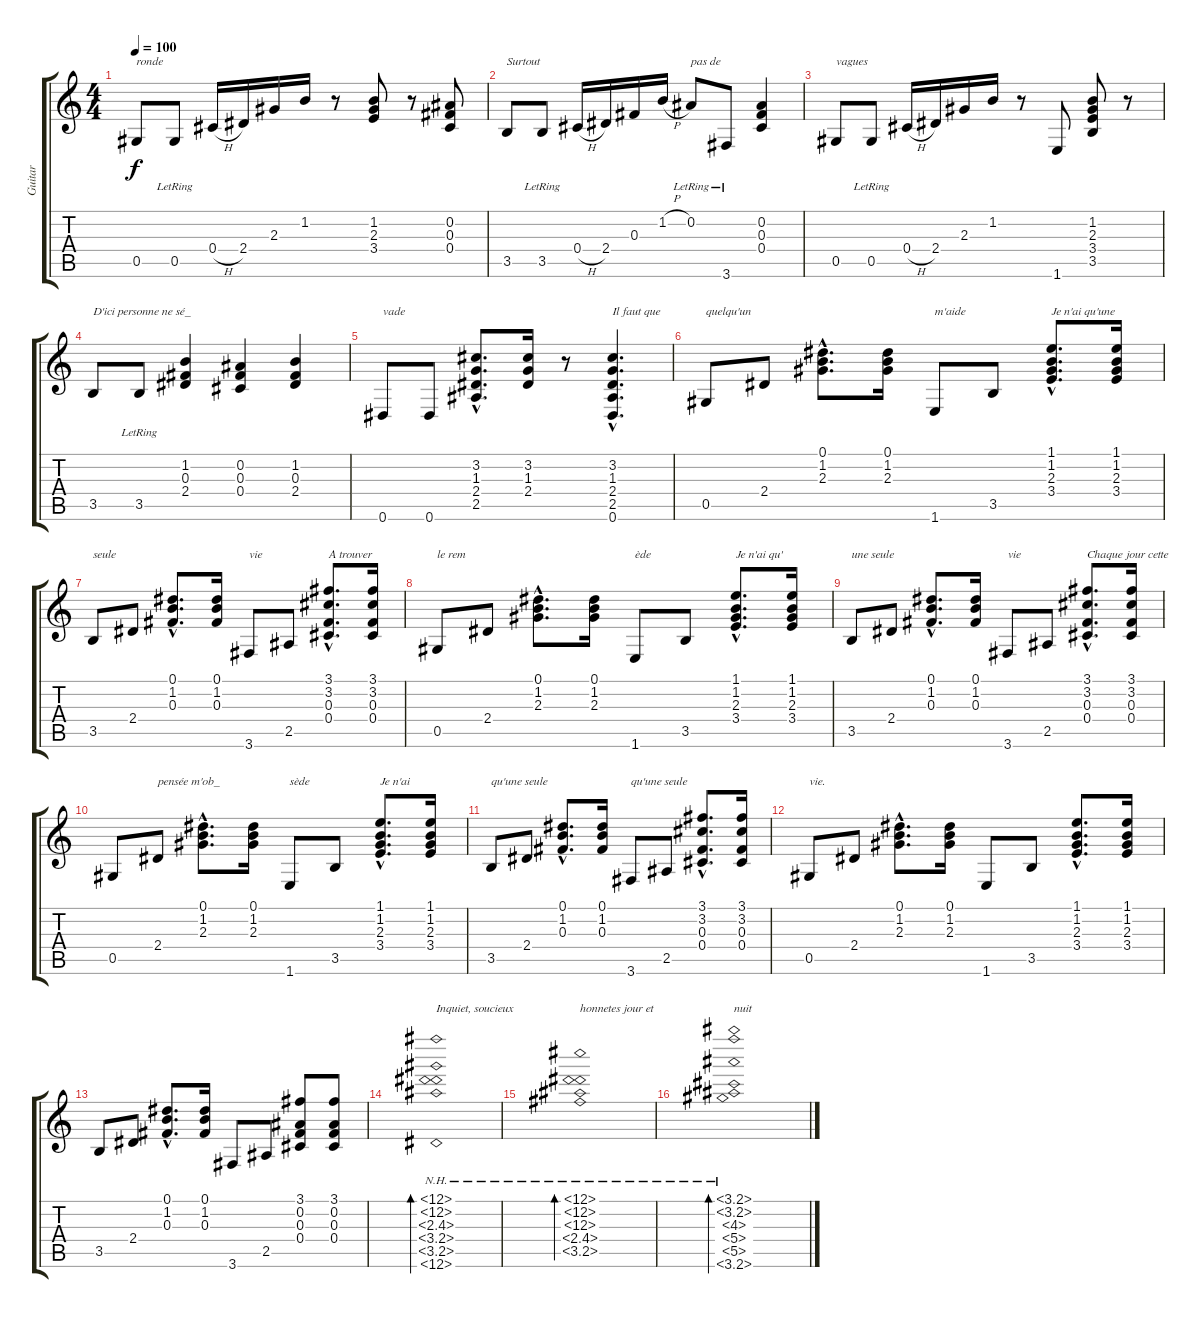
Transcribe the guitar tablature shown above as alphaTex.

\track ("Guitar" "Guitar") {instrument acousticguitarsteel}
\staff {score tabs}
\tuning (Eb4 Bb3 Gb3 Db3 Ab2 Eb2) {hide}
\ts (4 4)
\tempo 100
\clef g2
\ks c
0.5.8{txt "ronde" dy f} 0.5{lr}.8 0.4{h}.16 2.4.16 2.3.16 1.2.16 r.8 (1.2 2.3 3.4).8 r.8 (0.2 0.3 0.4).8 |
3.5.8{txt "Surtout"} 3.5{lr}.8 0.4{h}.16 2.4.16 0.3.16 1.2{h}.16 0.2{lr}.8{txt "pas de"} 3.6{lr}.8 (0.2 0.3 0.4).4 |
0.5.8{txt "vagues"} 0.5{lr}.8 0.4{h}.16 2.4.16 2.3.16 1.2.16 r.8 1.6.8 (1.2 2.3 3.4 3.5).8 r.8 |
3.5.8{txt "D'ici personne ne sé_"} 3.5{lr}.8 (1.2 0.3 2.4).4 (0.2 0.3 0.4).4 (1.2 0.3 2.4).4 |
0.6.8{txt "vade"} 0.6.8 (3.2{hac} 1.3{hac} 2.4{hac} 2.5{hac}).8{d} (3.2 1.3 2.4).16 r.8 (3.2{hac} 1.3{hac} 2.4{hac} 2.5{hac} 0.6{hac}).4{d txt "Il faut que"} |
0.5.8{txt "quelqu'un"} 2.4.8 (0.1{hac} 1.2{hac} 2.3{hac}).8{d} (0.1 1.2 2.3).16 1.6.8{txt "m'aide"} 3.5.8 (1.1{hac} 1.2{hac} 2.3{hac} 3.4{hac}).8{d txt "Je n'ai qu'une "} (1.1 1.2 2.3 3.4).16 |
3.5.8{txt "seule"} 2.4.8 (0.1{hac} 1.2{hac} 0.3{hac}).8{d} (0.1 1.2 0.3).16 3.6.8{txt "vie"} 2.5.8 (3.1{hac} 3.2{hac} 0.3{hac} 0.4{hac}).8{d txt "A trouver "} (3.1 3.2 0.3 0.4).16 |
0.5.8{txt "le rem"} 2.4.8 (0.1{hac} 1.2{hac} 2.3{hac}).8{d} (0.1 1.2 2.3).16 1.6.8{txt "ède"} 3.5.8 (1.1{hac} 1.2{hac} 2.3{hac} 3.4{hac}).8{d txt "Je n'ai qu'"} (1.1 1.2 2.3 3.4).16 |
3.5.8{txt "une seule"} 2.4.8 (0.1{hac} 1.2{hac} 0.3{hac}).8{d} (0.1 1.2 0.3).16 3.6.8{txt "vie"} 2.5.8 (3.1{hac} 3.2{hac} 0.3{hac} 0.4{hac}).8{d txt "Chaque jour cette"} (3.1 3.2 0.3 0.4).16 |
0.5.8 2.4.8{txt "pensée m'ob_"} (0.1{hac} 1.2{hac} 2.3{hac}).8{d} (0.1 1.2 2.3).16 1.6.8{txt "sède"} 3.5.8 (1.1{hac} 1.2{hac} 2.3{hac} 3.4{hac}).8{d txt "Je n'ai"} (1.1 1.2 2.3 3.4).16 |
3.5.8{txt "qu'une seule"} 2.4.8 (0.1{hac} 1.2{hac} 0.3{hac}).8{d} (0.1 1.2 0.3).16 3.6.8{txt "qu'une seule"} 2.5.8 (3.1{hac} 3.2{hac} 0.3{hac} 0.4{hac}).8{d} (3.1 3.2 0.3 0.4).16 |
0.5.8{txt "vie."} 2.4.8 (0.1{hac} 1.2{hac} 2.3{hac}).8{d} (0.1 1.2 2.3).16 1.6.8 3.5.8 (1.1{hac} 1.2{hac} 2.3{hac} 3.4{hac}).8{d} (1.1 1.2 2.3 3.4).16 |
3.5.8 2.4.8 (0.1{hac} 1.2{hac} 0.3{hac}).8{d} (0.1 1.2 0.3).16 3.6.8 2.5.8 (3.1 0.2 0.3 0.4).8 (3.1 0.2 0.3 0.4).8 |
(1.1{nh} 1.2{nh} 2.3{nh} 3.4{nh} 3.5{nh} 1.6{nh}).1{bd 240 txt "Inquiet, soucieux"} |
(0.1{nh} 1.2{nh} 0.3{nh} 2.4{nh} 3.5{nh}).1{bd 240 txt "honnetes jour et"} |
(3.1{nh} 3.2{nh} 4.3{nh} 5.4{nh} 5.5{nh} 3.6{nh}).1{bd 240 txt "nuit"}
